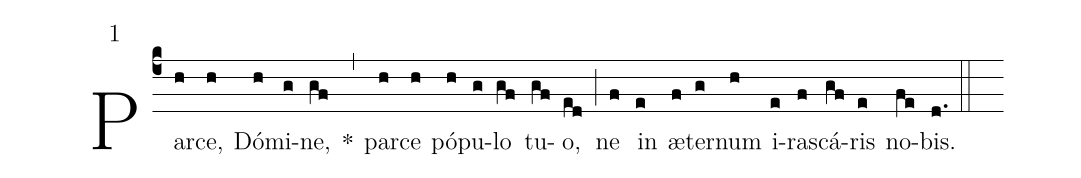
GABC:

annotation:1;
%%
(c4) Par(h)ce,(h) Dó(h)mi(g)ne,(gf) *(,) par(h)ce(h) pó(h)pu(g)lo(gf) tu(gf)o,(ed) (;) ne(f) in(e) æ(f)ter(g)num(h) i(e)ras(f)cá(gf)ris(e) no(fe)bis.(d.) (::)
